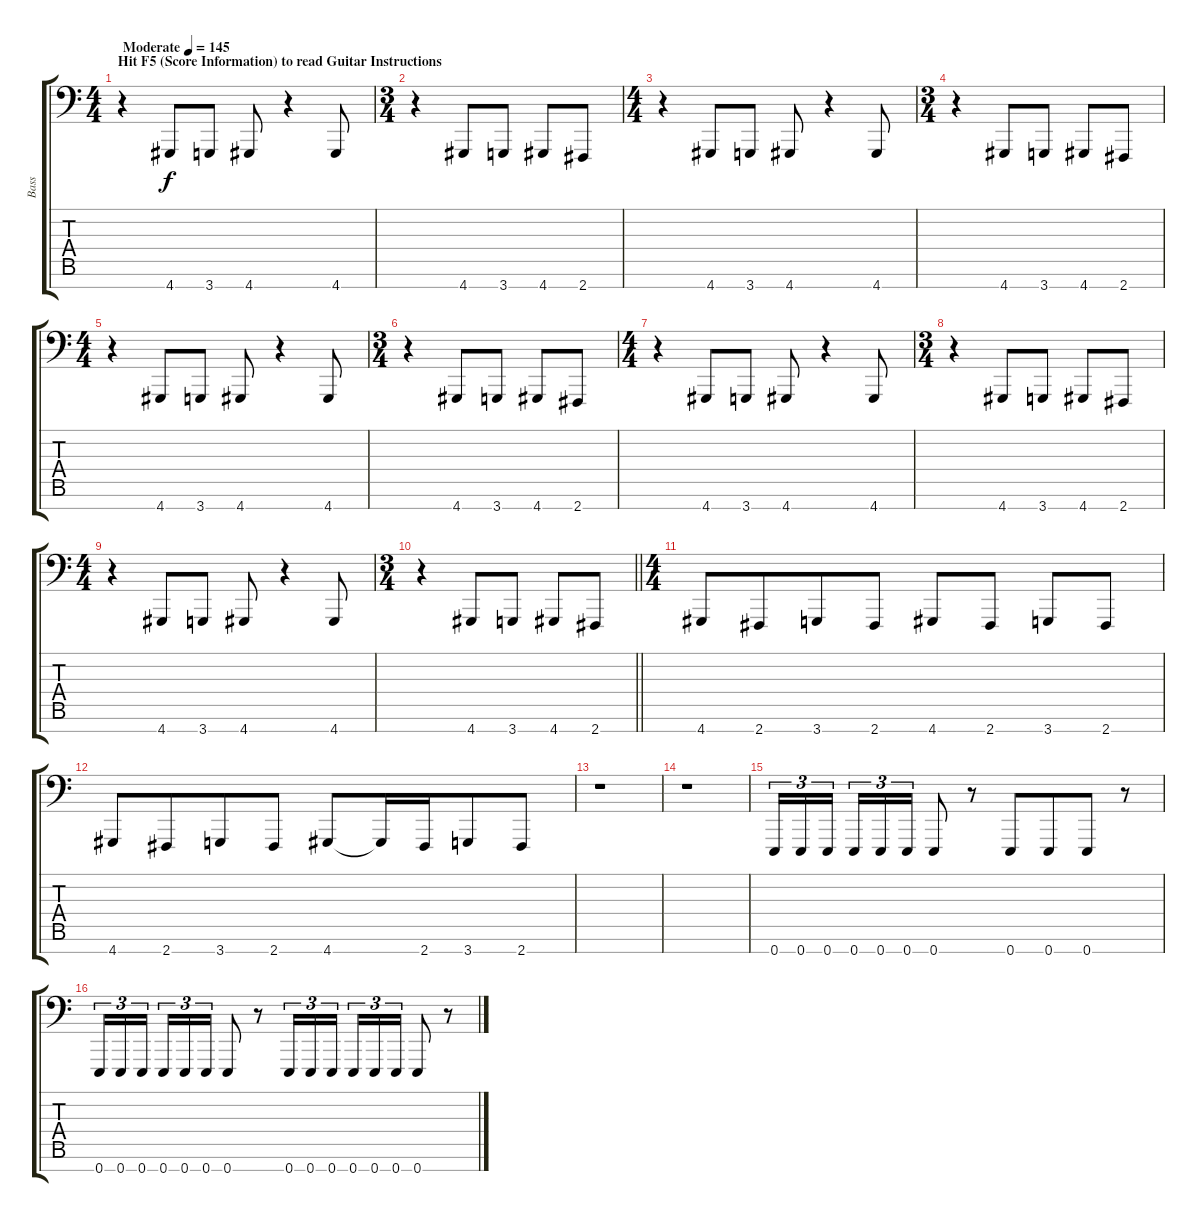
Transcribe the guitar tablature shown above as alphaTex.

\track ("Bass" "Bass") {instrument electricbassfinger}
\staff {score tabs}
\tuning (B2 Gb2 E2 B1 E1 B0 E0) {hide}
\ts (4 4)
\section ("" "Hit F5 (Score Information) to read Guitar Instructions")
\tempo (145 "Moderate")
\clef f4
\ks c
r.4{dy f instrument electricbassfinger beam merge} 4.7.8 3.7.8 4.7.8 r.4{beam merge} 4.7.8 |
\ts (3 4)
r.4{beam merge} 4.7.8 3.7.8 4.7.8{beam merge} 2.7.8 |
\ts (4 4)
r.4{beam merge} 4.7.8 3.7.8 4.7.8 r.4{beam merge} 4.7.8 |
\ts (3 4)
r.4{beam merge} 4.7.8 3.7.8 4.7.8{beam merge} 2.7.8 |
\ts (4 4)
r.4{beam merge} 4.7.8 3.7.8 4.7.8 r.4{beam merge} 4.7.8 |
\ts (3 4)
r.4{beam merge} 4.7.8 3.7.8 4.7.8{beam merge} 2.7.8 |
\ts (4 4)
r.4{beam merge} 4.7.8 3.7.8 4.7.8 r.4{beam merge} 4.7.8 |
\ts (3 4)
r.4{beam merge} 4.7.8 3.7.8 4.7.8{beam merge} 2.7.8 |
\ts (4 4)
r.4{beam merge} 4.7.8 3.7.8 4.7.8 r.4{beam merge} 4.7.8 |
\ts (3 4)
\barLineRight lightlight
r.4{beam merge} 4.7.8 3.7.8 4.7.8{beam merge} 2.7.8 |
\ts (4 4)
\section ("" "")
4.7.8{beam merge} 2.7.8{beam merge} 3.7.8{beam merge} 2.7.8 4.7.8{beam merge} 2.7.8 3.7.8{beam merge} 2.7.8 |
4.7.8{beam merge} 2.7.8{beam merge} 3.7.8{beam merge} 2.7.8 4.7.8{beam merge} 4.7{t}.16 2.7.16{beam merge} 3.7.8{beam merge} 2.7.8 |
r.1 |
r.1 |
0.7.16{tu (3 2)} 0.7.16{tu (3 2) beam merge} 0.7.16{tu (3 2) beam splitsecondary} 0.7.16{tu (3 2) beam merge} 0.7.16{tu (3 2)} 0.7.16{tu (3 2)} 0.7.8 r.8{beam merge} 0.7.8{beam merge} 0.7.8{beam merge} 0.7.8{beam merge} r.8 |
0.7.16{tu (3 2)} 0.7.16{tu (3 2) beam merge} 0.7.16{tu (3 2) beam splitsecondary} 0.7.16{tu (3 2) beam merge} 0.7.16{tu (3 2)} 0.7.16{tu (3 2)} 0.7.8 r.8 0.7.16{tu (3 2)} 0.7.16{tu (3 2) beam merge} 0.7.16{tu (3 2) beam splitsecondary} 0.7.16{tu (3 2) beam merge} 0.7.16{tu (3 2)} 0.7.16{tu (3 2)} 0.7.8{beam merge} r.8
